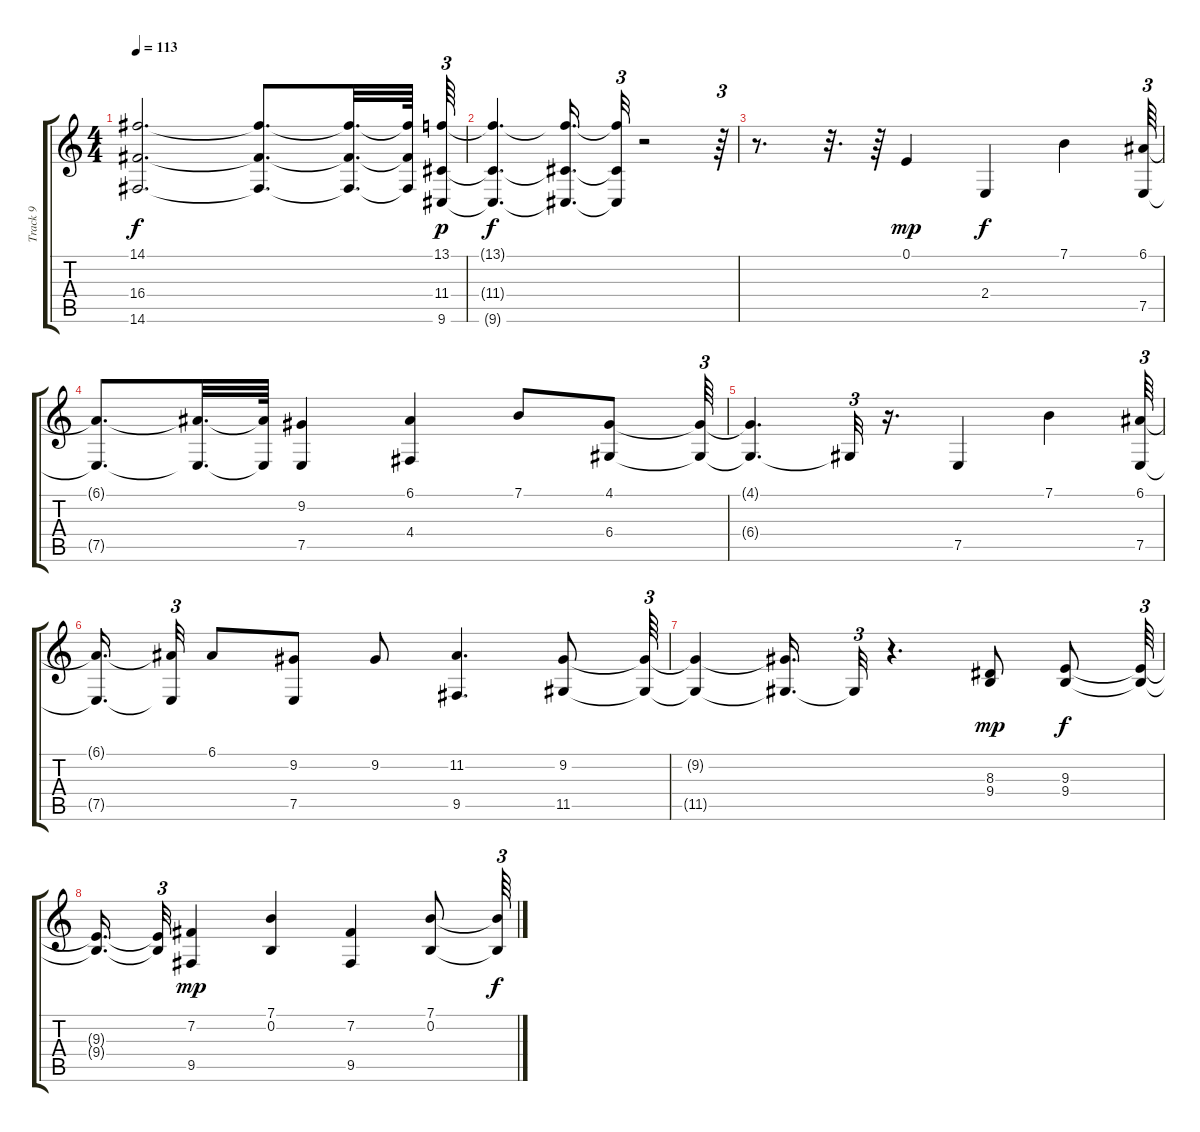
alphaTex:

\track ("Track 9" "Track 9") {instrument stringensemble1}
\staff {score tabs}
\tuning (E4 B3 G3 D3 A2 E2) {hide}
\ts (4 4)
\tempo 113
\clef g2
\ks c
(14.1{t} 16.4{t} 14.6{t}).2{d dy f} (14.1{t} 16.4{t} 14.6{t}).8{d} (14.1{t} 16.4{t} 14.6{t}).32{d} (14.1{t} 16.4{t} 14.6{t}).64 (13.1 11.4 9.6).64{tu (3 2) dy p} |
(13.1{t} 11.4{t} 9.6{t}).4{d dy f} (13.1{t} 11.4{t} 9.6{t}).16{d} (13.1{t} 11.4{t} 9.6{t}).32{tu (3 2)} r.2 r.64{tu (3 2)} |
r.8{d} r.32{d} r.64 0.1.4{dy mp} 2.4.4{dy f} 7.1.4 (6.1 7.5).64{tu (3 2)} |
(6.1{t} 7.5{t}).8{d} (6.1{t} 7.5{t}).32{d} (6.1{t} 7.5{t}).64 (9.2 7.5).4 (6.1 4.4).4 7.1.8 (4.1 6.4).8 (4.1{t} 6.4{t}).64{tu (3 2)} |
(4.1{t} 6.4{t}).4{d} 6.4{t}.32{tu (3 2)} r.16{d} 7.5.4 7.1.4 (6.1 7.5).64{tu (3 2)} |
(6.1{t} 7.5{t}).16{d} (6.1{t} 7.5{t}).32{tu (3 2)} 6.1.8 (9.2 7.5).8 9.2.8 (11.2 9.5).4{d} (9.2 11.5).8 (9.2{t} 11.5{t}).64{tu (3 2)} |
(9.2{t} 11.5{t}).4 (9.2{t} 11.5{t}).16{d} 11.5{t}.32{tu (3 2)} r.4{d} (8.3 9.4).8{dy mp} (9.3 9.4).8{dy f} (9.3{t} 9.4{t}).64{tu (3 2)} |
(9.3{t} 9.4{t}).16{d} (9.3{t} 9.4{t}).32{tu (3 2)} (7.2 9.5).4{dy mp} (7.1 0.2).4 (7.2 9.5).4 (7.1 0.2).8 (7.1{t} 0.2{t}).64{tu (3 2) dy f}
